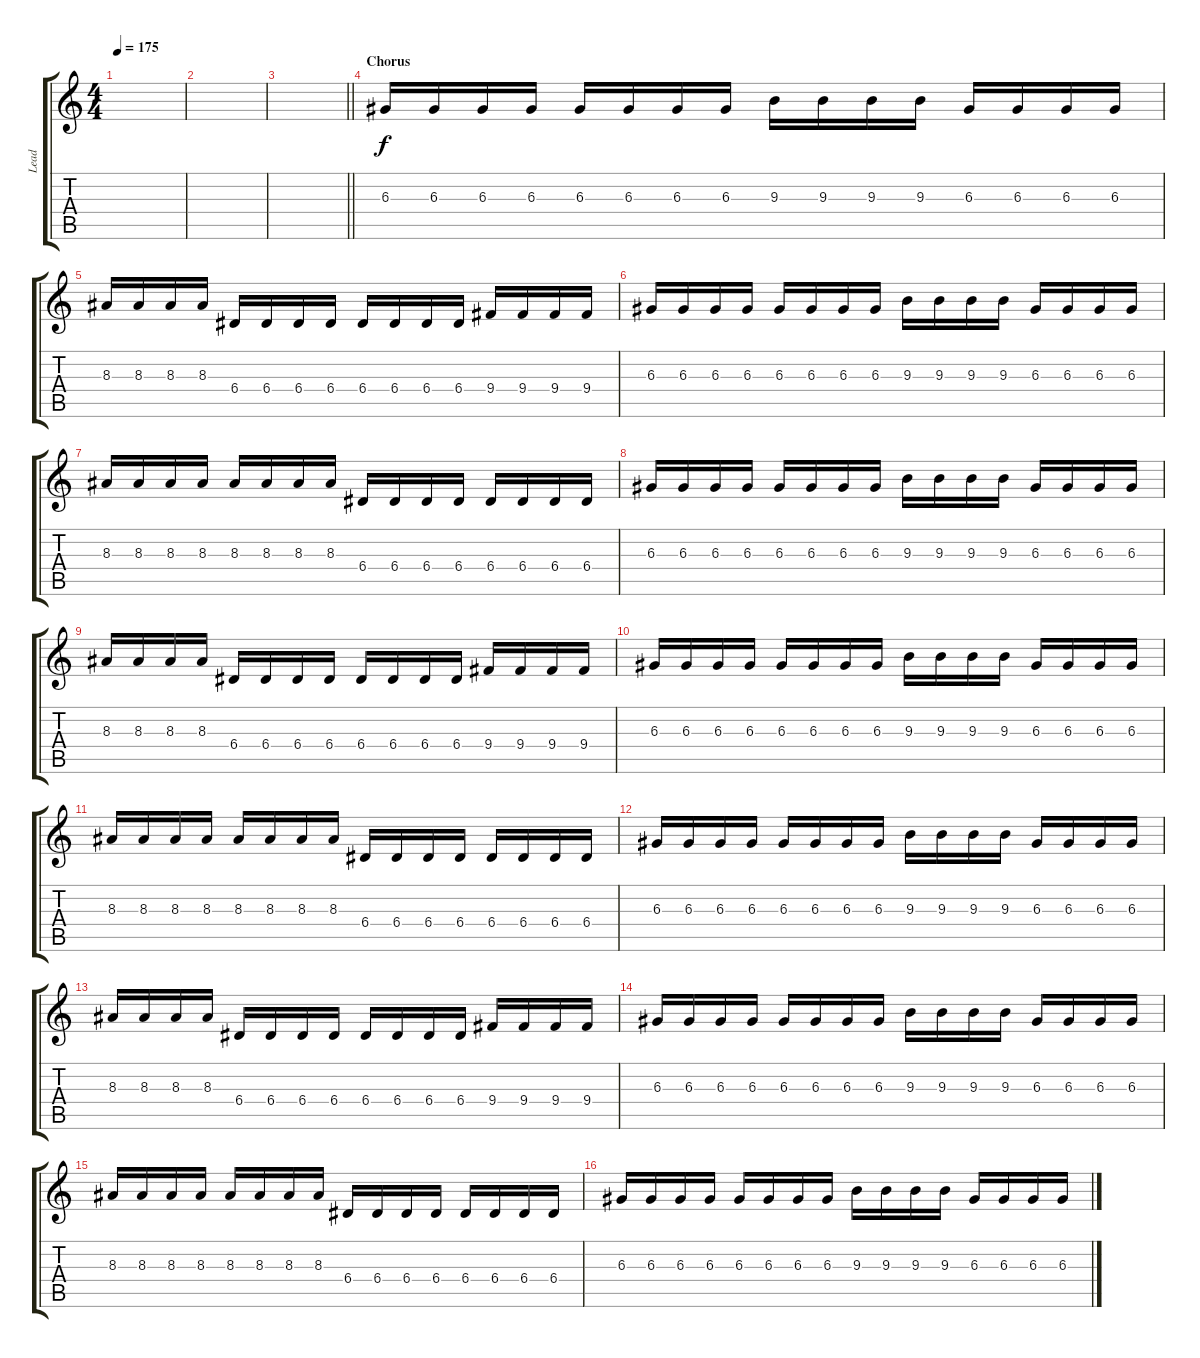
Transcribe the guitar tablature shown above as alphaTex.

\track ("Lead" "Lead") {instrument overdrivenguitar}
\staff {score tabs}
\tuning (B3 Gb3 D3 A2 E2 B1) {hide}
\ts (4 4)
\tempo 175
\clef g2
\ks c
|
|
\barLineRight lightlight
|
\section ("" "Chorus")
6.3.16 6.3.16 6.3.16 6.3.16 6.3.16 6.3.16 6.3.16 6.3.16 9.3.16 9.3.16 9.3.16 9.3.16 6.3.16 6.3.16 6.3.16 6.3.16 |
8.3.16 8.3.16 8.3.16 8.3.16 6.4.16 6.4.16 6.4.16 6.4.16 6.4.16 6.4.16 6.4.16 6.4.16 9.4.16 9.4.16 9.4.16 9.4.16 |
6.3.16 6.3.16 6.3.16 6.3.16 6.3.16 6.3.16 6.3.16 6.3.16 9.3.16 9.3.16 9.3.16 9.3.16 6.3.16 6.3.16 6.3.16 6.3.16 |
8.3.16 8.3.16 8.3.16 8.3.16 8.3.16 8.3.16 8.3.16 8.3.16 6.4.16 6.4.16 6.4.16 6.4.16 6.4.16 6.4.16 6.4.16 6.4.16 |
6.3.16 6.3.16 6.3.16 6.3.16 6.3.16 6.3.16 6.3.16 6.3.16 9.3.16 9.3.16 9.3.16 9.3.16 6.3.16 6.3.16 6.3.16 6.3.16 |
8.3.16 8.3.16 8.3.16 8.3.16 6.4.16 6.4.16 6.4.16 6.4.16 6.4.16 6.4.16 6.4.16 6.4.16 9.4.16 9.4.16 9.4.16 9.4.16 |
6.3.16 6.3.16 6.3.16 6.3.16 6.3.16 6.3.16 6.3.16 6.3.16 9.3.16 9.3.16 9.3.16 9.3.16 6.3.16 6.3.16 6.3.16 6.3.16 |
8.3.16 8.3.16 8.3.16 8.3.16 8.3.16 8.3.16 8.3.16 8.3.16 6.4.16 6.4.16 6.4.16 6.4.16 6.4.16 6.4.16 6.4.16 6.4.16 |
6.3.16 6.3.16 6.3.16 6.3.16 6.3.16 6.3.16 6.3.16 6.3.16 9.3.16 9.3.16 9.3.16 9.3.16 6.3.16 6.3.16 6.3.16 6.3.16 |
8.3.16 8.3.16 8.3.16 8.3.16 6.4.16 6.4.16 6.4.16 6.4.16 6.4.16 6.4.16 6.4.16 6.4.16 9.4.16 9.4.16 9.4.16 9.4.16 |
6.3.16 6.3.16 6.3.16 6.3.16 6.3.16 6.3.16 6.3.16 6.3.16 9.3.16 9.3.16 9.3.16 9.3.16 6.3.16 6.3.16 6.3.16 6.3.16 |
8.3.16 8.3.16 8.3.16 8.3.16 8.3.16 8.3.16 8.3.16 8.3.16 6.4.16 6.4.16 6.4.16 6.4.16 6.4.16 6.4.16 6.4.16 6.4.16 |
6.3.16 6.3.16 6.3.16 6.3.16 6.3.16 6.3.16 6.3.16 6.3.16 9.3.16 9.3.16 9.3.16 9.3.16 6.3.16 6.3.16 6.3.16 6.3.16
